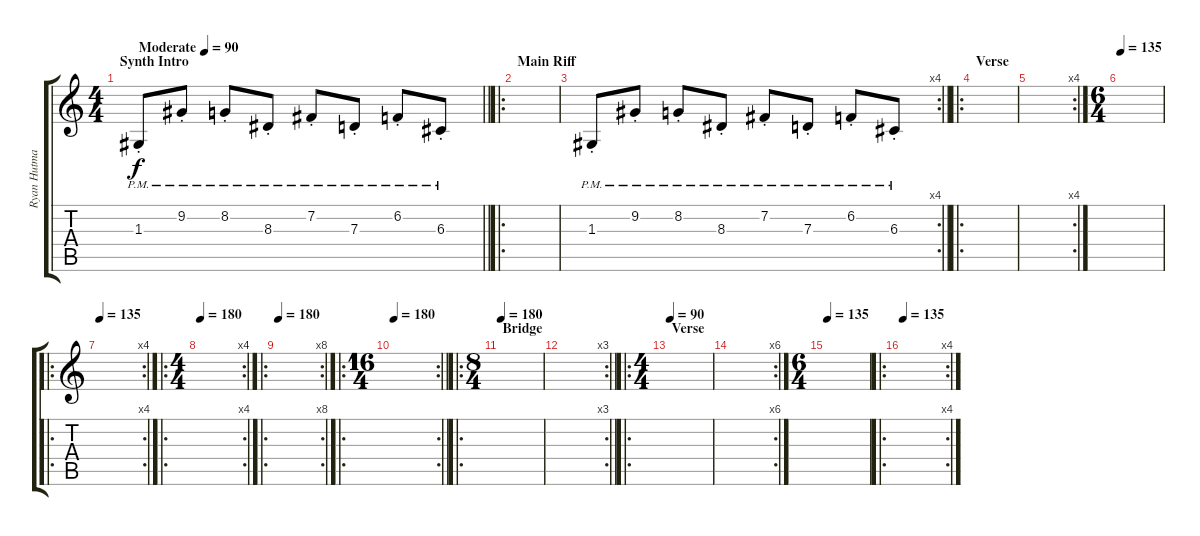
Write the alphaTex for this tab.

\track ("Ryan Hutman/Programming" "Ryan Hutma") {instrument pad4choir}
\staff {score tabs}
\tuning (E4 B3 G3 D3 A2 E2) {hide}
\ts (4 4)
\section ("" "Synth Intro")
\tempo (90 "Moderate")
\clef g2
\barLineRight lightlight
\ks c
1.3{pm st}.8{dy f instrument pad4choir} 9.2{pm st}.8 8.2{pm st}.8 8.3{pm st}.8 7.2{pm st}.8 7.3{pm st}.8 6.2{pm st}.8 6.3{pm st}.8 |
\ro
\section ("" "Main Riff")
|
\rc 4
\barLineRight lightlight
1.3{pm st}.8 9.2{pm st}.8 8.2{pm st}.8 8.3{pm st}.8 7.2{pm st}.8 7.3{pm st}.8 6.2{pm st}.8 6.3{pm st}.8 |
\ro
\section ("" "Verse")
|
\rc 4
|
\ts (6 4)
\tempo 135
|
\ro
\rc 4
\tempo 135
|
\ro
\rc 4
\ts (4 4)
\tempo 180
|
\ro
\rc 8
\tempo 180
|
\ro
\rc 2
\ts (16 4)
\tempo 180
\barLineRight lightlight
|
\ro
\ts (8 4)
\section ("" "Bridge")
\tempo 180
|
\rc 3
\barLineRight lightlight
|
\ro
\ts (4 4)
\section ("" "Verse")
\tempo 90
|
\rc 6
|
\ts (6 4)
\tempo 135
|
\ro
\rc 4
\tempo 135
